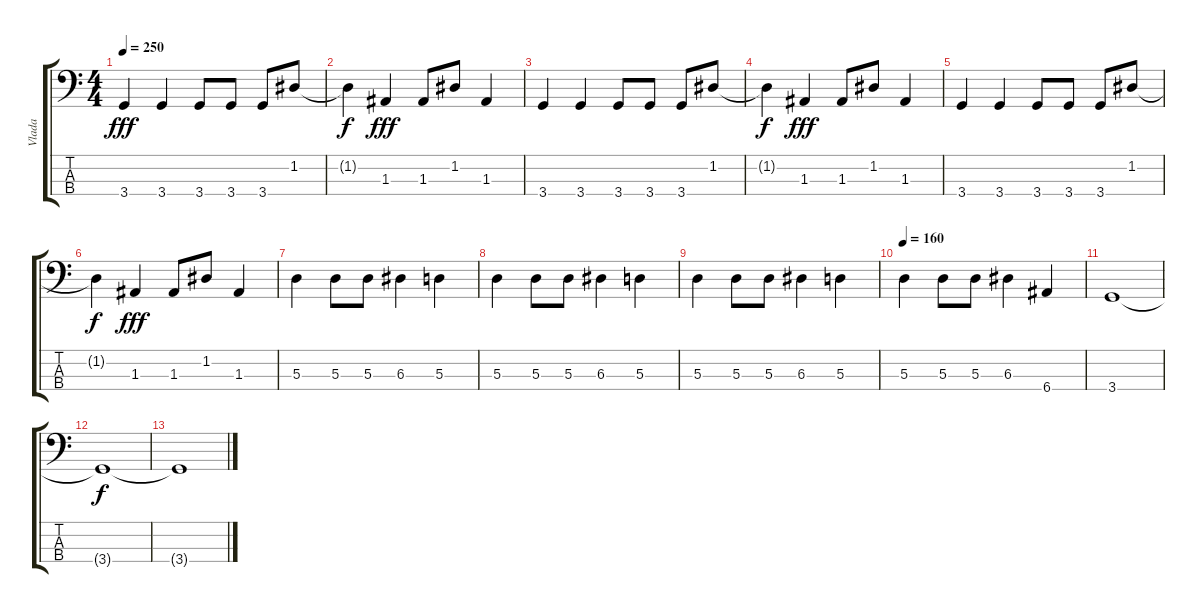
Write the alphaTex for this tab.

\track ("Vlada" "Vlada") {instrument electricbassfinger}
\staff {score tabs}
\tuning (G2 D2 A1 E1) {hide}
\ts (4 4)
\tempo 250
\clef f4
\ks c
3.4.4{dy fff} 3.4.4 3.4.8 3.4.8 3.4.8 1.2.8 |
1.2{t}.4{dy f} 1.3.4{dy fff} 1.3.8 1.2.8 1.3.4 |
3.4.4 3.4.4 3.4.8 3.4.8 3.4.8 1.2.8 |
1.2{t}.4{dy f} 1.3.4{dy fff} 1.3.8 1.2.8 1.3.4 |
3.4.4 3.4.4 3.4.8 3.4.8 3.4.8 1.2.8 |
1.2{t}.4{dy f} 1.3.4{dy fff} 1.3.8 1.2.8 1.3.4 |
5.3.4 5.3.8 5.3.8 6.3.4 5.3.4 |
5.3.4 5.3.8 5.3.8 6.3.4 5.3.4 |
5.3.4 5.3.8 5.3.8 6.3.4 5.3.4 |
\tempo 160
5.3.4 5.3.8 5.3.8 6.3.4 6.4.4 |
3.4.1 |
3.4{t}.1{dy f} |
3.4{t}.1
